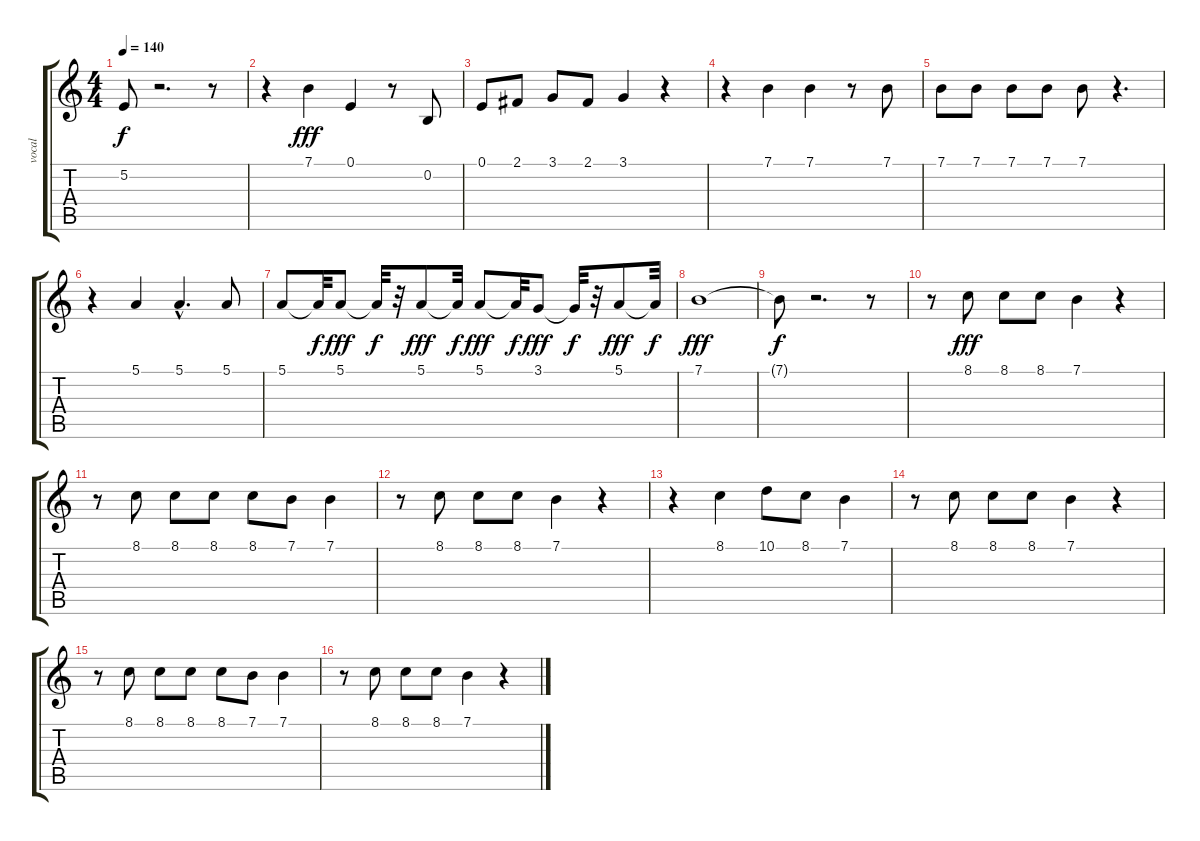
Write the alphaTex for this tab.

\track ("vocal" "vocal") {instrument voiceoohs}
\staff {score tabs}
\tuning (E4 B3 G3 D3 A2 E2) {hide}
\ts (4 4)
\tempo 140
\clef g2
\ks c
5.2{t}.8{dy f} r.2{d} r.8 |
r.4 7.1.4{dy fff} 0.1.4 r.8 0.2.8 |
0.1.8 2.1.8 3.1.8 2.1.8 3.1.4 r.4 |
r.4 7.1.4 7.1.4 r.8 7.1.8 |
7.1.8 7.1.8 7.1.8 7.1.8 7.1.8 r.4{d} |
r.4 5.1.4 5.1{hac}.4{d} 5.1.8 |
5.1.8 5.1{t}.32{dy f} 5.1.8{dy fff} 5.1{t}.32{dy f} r.32 5.1.8{dy fff} 5.1{t}.32{dy f} 5.1.8{dy fff} 5.1{t}.32{dy f} 3.1.8{dy fff} 3.1{t}.32{dy f} r.32 5.1.8{dy fff} 5.1{t}.32{dy f} |
7.1.1{dy fff} |
7.1{t}.8{dy f} r.2{d} r.8 |
r.8 8.1.8{dy fff} 8.1.8 8.1.8 7.1.4 r.4 |
r.8 8.1.8 8.1.8 8.1.8 8.1.8 7.1.8 7.1.4 |
r.8 8.1.8 8.1.8 8.1.8 7.1.4 r.4 |
r.4 8.1.4 10.1.8 8.1.8 7.1.4 |
r.8 8.1.8 8.1.8 8.1.8 7.1.4 r.4 |
r.8 8.1.8 8.1.8 8.1.8 8.1.8 7.1.8 7.1.4 |
r.8 8.1.8 8.1.8 8.1.8 7.1.4 r.4
